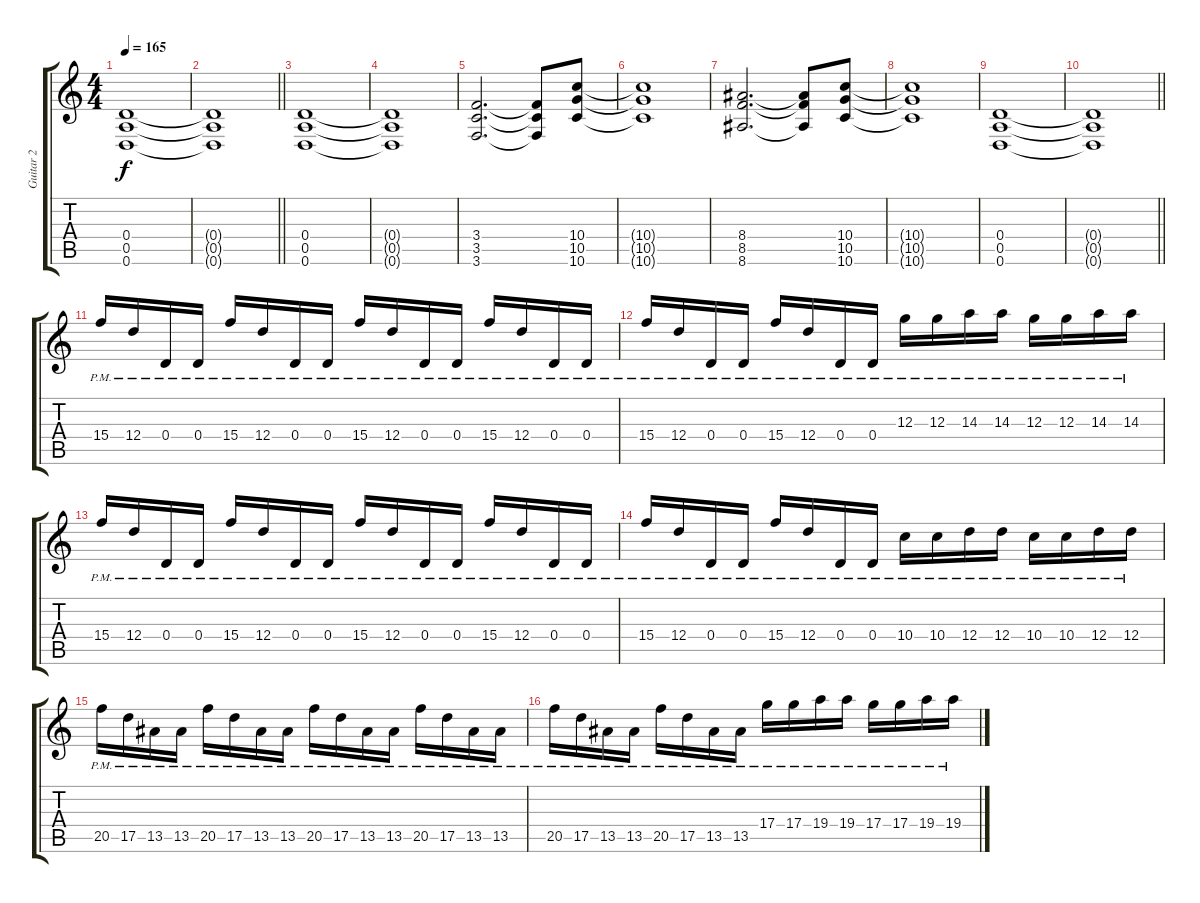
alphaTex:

\track ("Guitar 2" "Guitar 2") {instrument distortionguitar}
\staff {score tabs}
\tuning (E4 B3 G3 D3 A2 D2) {hide}
\ts (4 4)
\tempo 165
\clef g2
\ks c
(0.4 0.5 0.6).1{dy f} |
\barLineRight lightlight
(0.4{t} 0.5{t} 0.6{t}).1 |
(0.4 0.5 0.6).1 |
(0.4{t} 0.5{t} 0.6{t}).1 |
(3.4 3.5 3.6).2{d} (3.4{t} 3.5{t} 3.6{t}).8 (10.4 10.5 10.6).8 |
(10.4{t} 10.5{t} 10.6{t}).1 |
(8.4 8.5 8.6).2{d} (8.4{t} 8.5{t} 8.6{t}).8 (10.4 10.5 10.6).8 |
(10.4{t} 10.5{t} 10.6{t}).1 |
(0.4 0.5 0.6).1 |
\barLineRight lightlight
(0.4{t} 0.5{t} 0.6{t}).1 |
15.4{pm}.16{balance 14} 12.4{pm}.16 0.4{pm}.16 0.4{pm}.16 15.4{pm}.16 12.4{pm}.16 0.4{pm}.16 0.4{pm}.16 15.4{pm}.16 12.4{pm}.16 0.4{pm}.16 0.4{pm}.16 15.4{pm}.16 12.4{pm}.16 0.4{pm}.16 0.4{pm}.16 |
15.4{pm}.16 12.4{pm}.16 0.4{pm}.16 0.4{pm}.16 15.4{pm}.16 12.4{pm}.16 0.4{pm}.16 0.4{pm}.16 12.3{pm}.16 12.3{pm}.16 14.3{pm}.16 14.3{pm}.16 12.3{pm}.16 12.3{pm}.16 14.3{pm}.16 14.3{pm}.16 |
15.4{pm}.16 12.4{pm}.16 0.4{pm}.16 0.4{pm}.16 15.4{pm}.16 12.4{pm}.16 0.4{pm}.16 0.4{pm}.16 15.4{pm}.16 12.4{pm}.16 0.4{pm}.16 0.4{pm}.16 15.4{pm}.16 12.4{pm}.16 0.4{pm}.16 0.4{pm}.16 |
15.4{pm}.16 12.4{pm}.16 0.4{pm}.16 0.4{pm}.16 15.4{pm}.16 12.4{pm}.16 0.4{pm}.16 0.4{pm}.16 10.4{pm}.16 10.4{pm}.16 12.4{pm}.16 12.4{pm}.16 10.4{pm}.16 10.4{pm}.16 12.4{pm}.16 12.4{pm}.16 |
20.5{pm}.16 17.5{pm}.16 13.5{pm}.16 13.5{pm}.16 20.5{pm}.16 17.5{pm}.16 13.5{pm}.16 13.5{pm}.16 20.5{pm}.16 17.5{pm}.16 13.5{pm}.16 13.5{pm}.16 20.5{pm}.16 17.5{pm}.16 13.5{pm}.16 13.5{pm}.16 |
20.5{pm}.16 17.5{pm}.16 13.5{pm}.16 13.5{pm}.16 20.5{pm}.16 17.5{pm}.16 13.5{pm}.16 13.5{pm}.16 17.4{pm}.16 17.4{pm}.16 19.4{pm}.16 19.4{pm}.16 17.4{pm}.16 17.4{pm}.16 19.4{pm}.16 19.4{pm}.16
